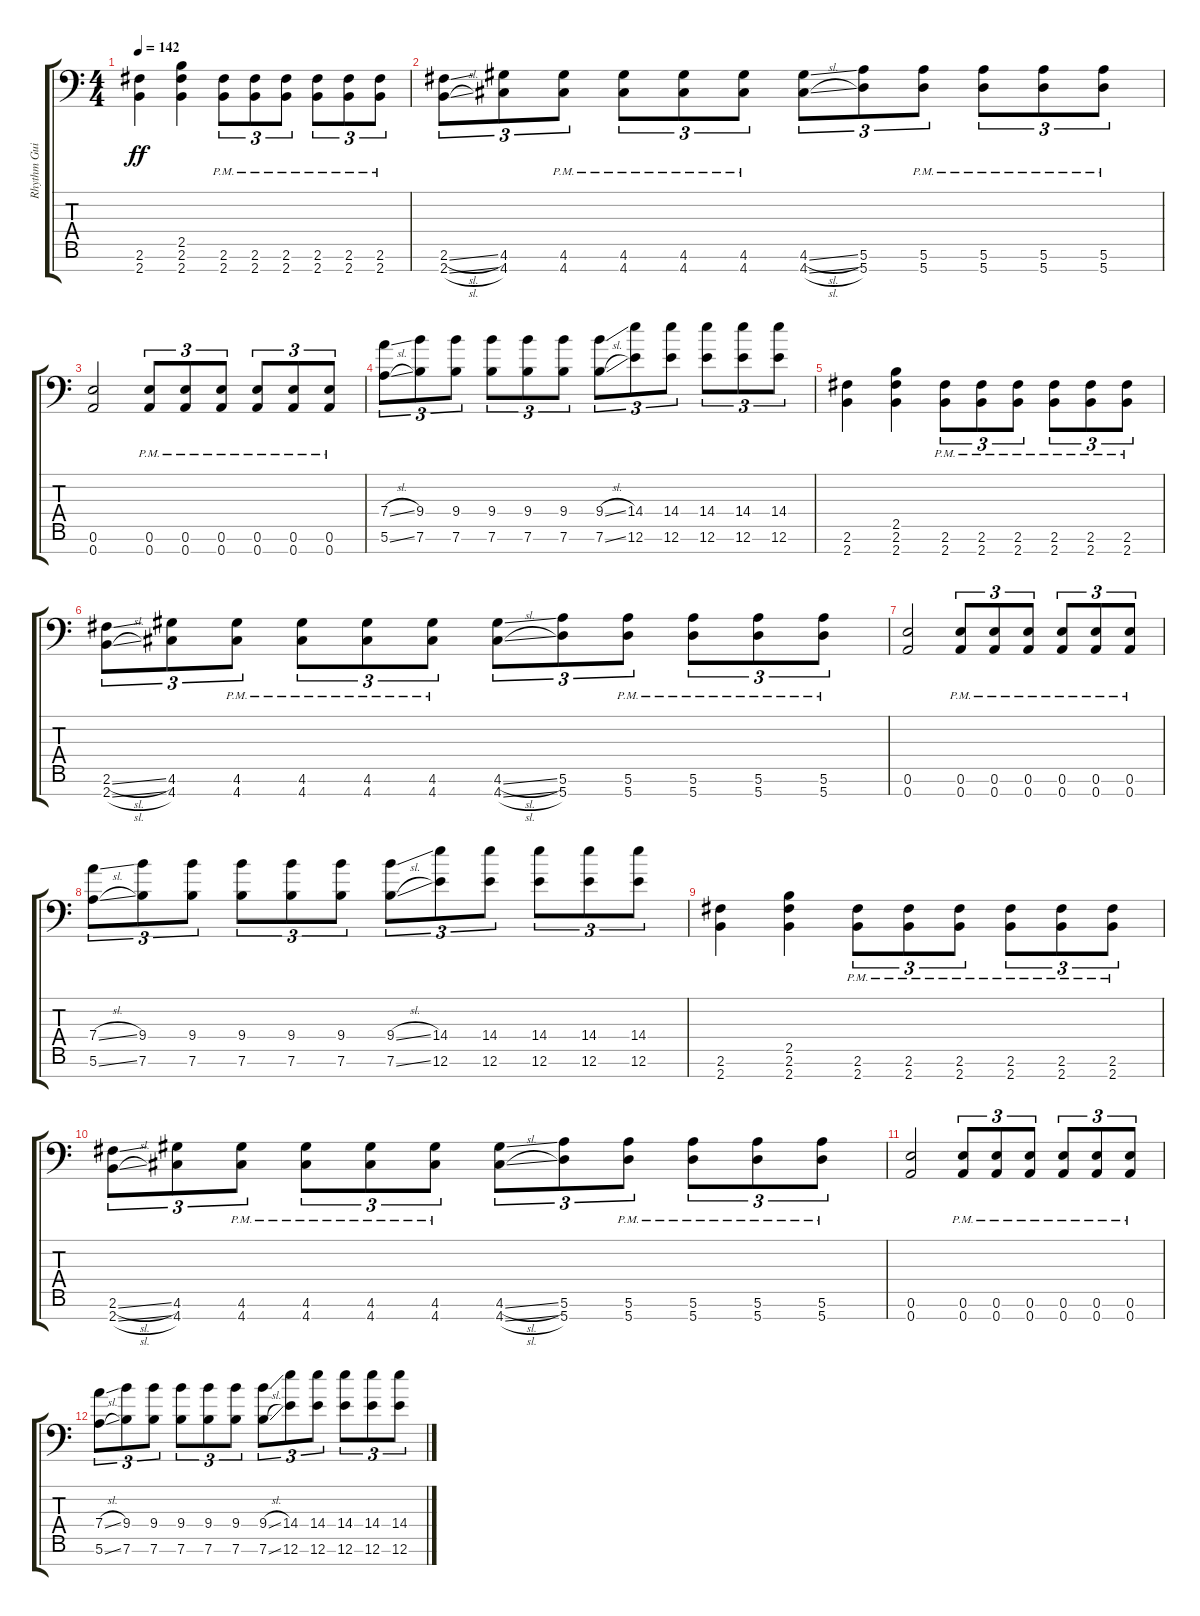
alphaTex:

\track ("Rhythm Guitar 1" "Rhythm Gui") {instrument distortionguitar}
\staff {score tabs}
\tuning (E4 B3 G3 D3 A2 E2 A1) {hide}
\ts (4 4)
\tempo 142
\clef f4
\ks c
(2.6 2.7).4{dy ff} (2.5 2.6 2.7).4 (2.6{pm} 2.7{pm}).8{tu (3 2)} (2.6{pm} 2.7{pm}).8{tu (3 2)} (2.6{pm} 2.7{pm}).8{tu (3 2)} (2.6{pm} 2.7{pm}).8{tu (3 2)} (2.6{pm} 2.7{pm}).8{tu (3 2)} (2.6{pm} 2.7{pm}).8{tu (3 2)} |
(2.6{sl} 2.7{sl}).8{tu (3 2)} (4.6 4.7).8{tu (3 2)} (4.6{pm} 4.7{pm}).8{tu (3 2)} (4.6{pm} 4.7{pm}).8{tu (3 2)} (4.6{pm} 4.7{pm}).8{tu (3 2)} (4.6{pm} 4.7{pm}).8{tu (3 2)} (4.6{sl} 4.7{sl}).8{tu (3 2)} (5.6 5.7).8{tu (3 2)} (5.6{pm} 5.7{pm}).8{tu (3 2)} (5.6{pm} 5.7{pm}).8{tu (3 2)} (5.6{pm} 5.7{pm}).8{tu (3 2)} (5.6{pm} 5.7{pm}).8{tu (3 2)} |
(0.6 0.7).2 (0.6{pm} 0.7{pm}).8{tu (3 2)} (0.6{pm} 0.7{pm}).8{tu (3 2)} (0.6{pm} 0.7{pm}).8{tu (3 2)} (0.6{pm} 0.7{pm}).8{tu (3 2)} (0.6{pm} 0.7{pm}).8{tu (3 2)} (0.6{pm} 0.7{pm}).8{tu (3 2)} |
(7.4{sl} 5.6{sl}).8{tu (3 2)} (9.4 7.6).8{tu (3 2)} (9.4 7.6).8{tu (3 2)} (9.4 7.6).8{tu (3 2)} (9.4 7.6).8{tu (3 2)} (9.4 7.6).8{tu (3 2)} (9.4{sl} 7.6{sl}).8{tu (3 2)} (14.4 12.6).8{tu (3 2)} (14.4 12.6).8{tu (3 2)} (14.4 12.6).8{tu (3 2)} (14.4 12.6).8{tu (3 2)} (14.4 12.6).8{tu (3 2)} |
(2.6 2.7).4 (2.5 2.6 2.7).4 (2.6{pm} 2.7{pm}).8{tu (3 2)} (2.6{pm} 2.7{pm}).8{tu (3 2)} (2.6{pm} 2.7{pm}).8{tu (3 2)} (2.6{pm} 2.7{pm}).8{tu (3 2)} (2.6{pm} 2.7{pm}).8{tu (3 2)} (2.6{pm} 2.7{pm}).8{tu (3 2)} |
(2.6{sl} 2.7{sl}).8{tu (3 2)} (4.6 4.7).8{tu (3 2)} (4.6{pm} 4.7{pm}).8{tu (3 2)} (4.6{pm} 4.7{pm}).8{tu (3 2)} (4.6{pm} 4.7{pm}).8{tu (3 2)} (4.6{pm} 4.7{pm}).8{tu (3 2)} (4.6{sl} 4.7{sl}).8{tu (3 2)} (5.6 5.7).8{tu (3 2)} (5.6{pm} 5.7{pm}).8{tu (3 2)} (5.6{pm} 5.7{pm}).8{tu (3 2)} (5.6{pm} 5.7{pm}).8{tu (3 2)} (5.6{pm} 5.7{pm}).8{tu (3 2)} |
(0.6 0.7).2 (0.6{pm} 0.7{pm}).8{tu (3 2)} (0.6{pm} 0.7{pm}).8{tu (3 2)} (0.6{pm} 0.7{pm}).8{tu (3 2)} (0.6{pm} 0.7{pm}).8{tu (3 2)} (0.6{pm} 0.7{pm}).8{tu (3 2)} (0.6{pm} 0.7{pm}).8{tu (3 2)} |
(7.4{sl} 5.6{sl}).8{tu (3 2)} (9.4 7.6).8{tu (3 2)} (9.4 7.6).8{tu (3 2)} (9.4 7.6).8{tu (3 2)} (9.4 7.6).8{tu (3 2)} (9.4 7.6).8{tu (3 2)} (9.4{sl} 7.6{sl}).8{tu (3 2)} (14.4 12.6).8{tu (3 2)} (14.4 12.6).8{tu (3 2)} (14.4 12.6).8{tu (3 2)} (14.4 12.6).8{tu (3 2)} (14.4 12.6).8{tu (3 2)} |
(2.6 2.7).4 (2.5 2.6 2.7).4 (2.6{pm} 2.7{pm}).8{tu (3 2)} (2.6{pm} 2.7{pm}).8{tu (3 2)} (2.6{pm} 2.7{pm}).8{tu (3 2)} (2.6{pm} 2.7{pm}).8{tu (3 2)} (2.6{pm} 2.7{pm}).8{tu (3 2)} (2.6{pm} 2.7{pm}).8{tu (3 2)} |
(2.6{sl} 2.7{sl}).8{tu (3 2)} (4.6 4.7).8{tu (3 2)} (4.6{pm} 4.7{pm}).8{tu (3 2)} (4.6{pm} 4.7{pm}).8{tu (3 2)} (4.6{pm} 4.7{pm}).8{tu (3 2)} (4.6{pm} 4.7{pm}).8{tu (3 2)} (4.6{sl} 4.7{sl}).8{tu (3 2)} (5.6 5.7).8{tu (3 2)} (5.6{pm} 5.7{pm}).8{tu (3 2)} (5.6{pm} 5.7{pm}).8{tu (3 2)} (5.6{pm} 5.7{pm}).8{tu (3 2)} (5.6{pm} 5.7{pm}).8{tu (3 2)} |
(0.6 0.7).2 (0.6{pm} 0.7{pm}).8{tu (3 2)} (0.6{pm} 0.7{pm}).8{tu (3 2)} (0.6{pm} 0.7{pm}).8{tu (3 2)} (0.6{pm} 0.7{pm}).8{tu (3 2)} (0.6{pm} 0.7{pm}).8{tu (3 2)} (0.6{pm} 0.7{pm}).8{tu (3 2)} |
(7.4{sl} 5.6{sl}).8{tu (3 2)} (9.4 7.6).8{tu (3 2)} (9.4 7.6).8{tu (3 2)} (9.4 7.6).8{tu (3 2)} (9.4 7.6).8{tu (3 2)} (9.4 7.6).8{tu (3 2)} (9.4{sl} 7.6{sl}).8{tu (3 2)} (14.4 12.6).8{tu (3 2)} (14.4 12.6).8{tu (3 2)} (14.4 12.6).8{tu (3 2)} (14.4 12.6).8{tu (3 2)} (14.4 12.6).8{tu (3 2)}
